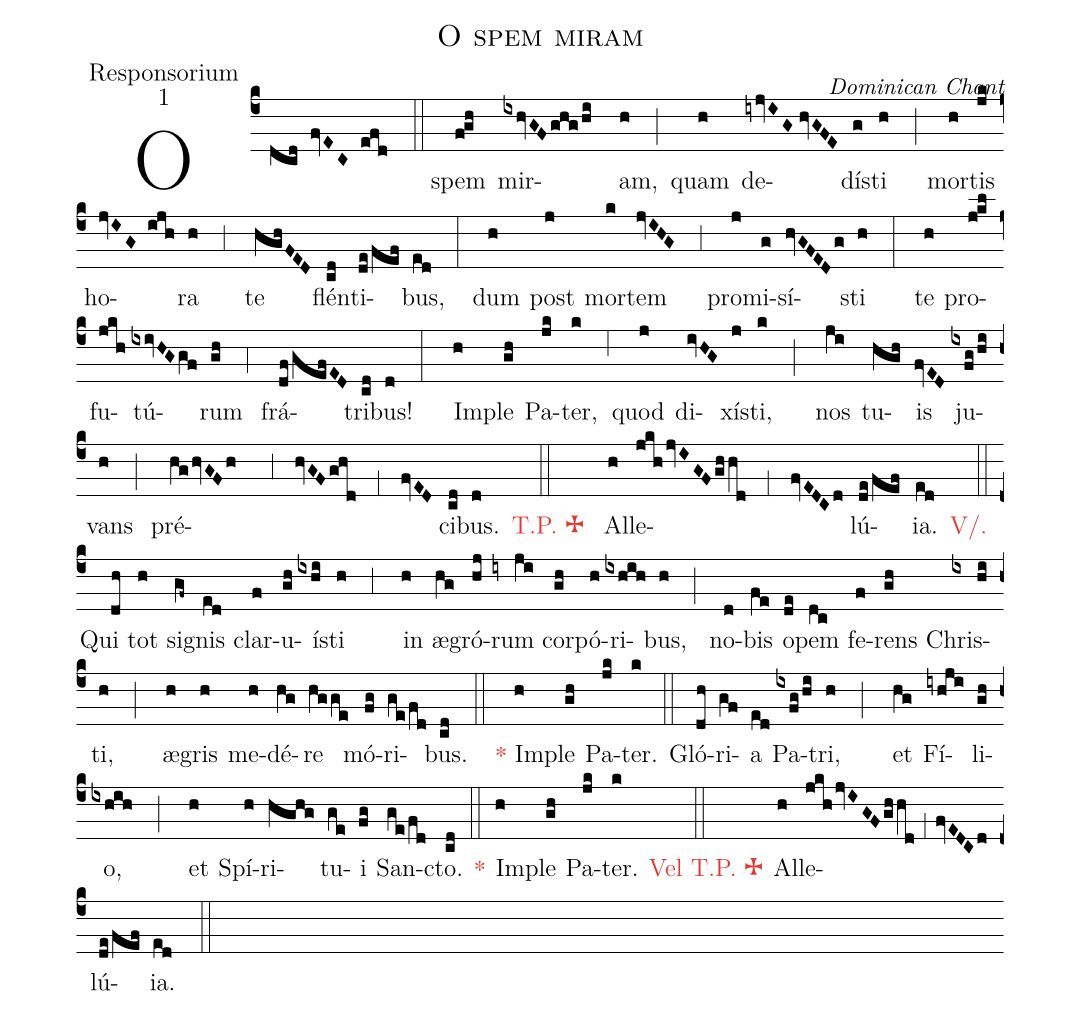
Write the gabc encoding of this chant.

name:O spem miram;
office-part:Responsorium;
mode:1;
commentary:Dominican Chant;
%%
(c4)O(dcd fvEC efd ::) spem(fgh) mir(ixhvGF/ghg/hi )am,(h ;) quam(h) de(iyjvIG//hvGFE)dí(g)sti (h ;)
mor(h)tis(jk) ho(jvIG ijh)ra(h ;3) te(hghFED) flén(cd)ti(de/fef)bus,(ed :)
dum(h) post(j) mor(k)tem(jvIHG ;3) pro(j)mi(g)sí(hvGFED/g)sti(h :)
te(h) pro(jkl)fu(jkh)tú(ixivHGgf)rum(gh ;4) frá(df/gefED)tri(cd)bus!(d :)
Im(h)ple(gh) Pa-(jk)ter,(k ;6) quod(j) di(ivHG)xís(j)ti,(k ;)
nos(ji) tu(hgh)is(fvED) ju(ixfg/hi)vans(h ;) pré(hg/hvGF/h ;3/hvGFghd/;1/fvED)ci(cd)bus.(d) <c>T.P. <v>\grecross</v></c> (::)
Al(h)le(jkh/jvIGFghhd/;1/fvEDCd)lú(de/fef)ia.(ed) <c><sp>V/.</sp></c>(::)
 Qui(dh) tot(h) sig(gf~)nis(ed) clar(f)u(gh)ís(ixhi)ti(h ;3)
in(h) æ(hg)gró(hj)rum(iy ji) cor(gh)pó(h)ri(ixhih)bus,(h ;)
no(d)bis(fe) op(de)em(dc) fe(f)rens(gh) Chris(ix hi)ti, (h ;)
æ(h)gris(h) me(h)dé(hg)re(hg/ge) mó(fg)ri(ge/fd)bus.(cd ::)
<c>*</c> Im(h)ple(gh) Pa-(jk)ter.(k) (::)

Gló(dh)ri(gf)a(ed) Pa(ixfg/hi)tri,(h ;) et(hg) Fí(iyhji)li(gh)o,(ixhih ;) et(h) Spí(h)ri(hghg)tu(ge)i(fg) San(ge/fd)cto.(cd) <c>*</c>(::)  Im(h)ple(gh) Pa-(jk)ter.(k) <c>Vel T.P. <v>\grecross</v></c>(::) Al(h)le(jkh/jvIGFghhd/;1/fvEDCd)lú(de/fef)ia.(ed ::)
